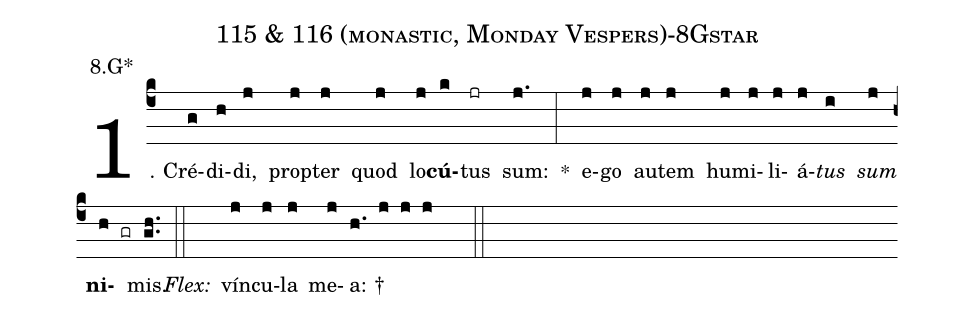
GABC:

name: 115 & 116 (monastic, Monday Vespers)-8Gstar;
annotation: 8.G*;
%%
(c4)1. Cré(g)di(h)di,(j) prop(j)ter(j) quod(j) lo(j)<b>cú</b>(k)tus(jr) sum:(j.) *(:) e(j)go(j) au(j)tem(j) hu(j)mi(j)li(j)á(j)<i>tus</i>(i) <i>sum</i>(j) <b>ni</b>(h gr)mis.(gh..) (::)
<i>Flex:</i>()  vín(j)cu(j)la(j) me(j)a: †(h. j j j  ::)
